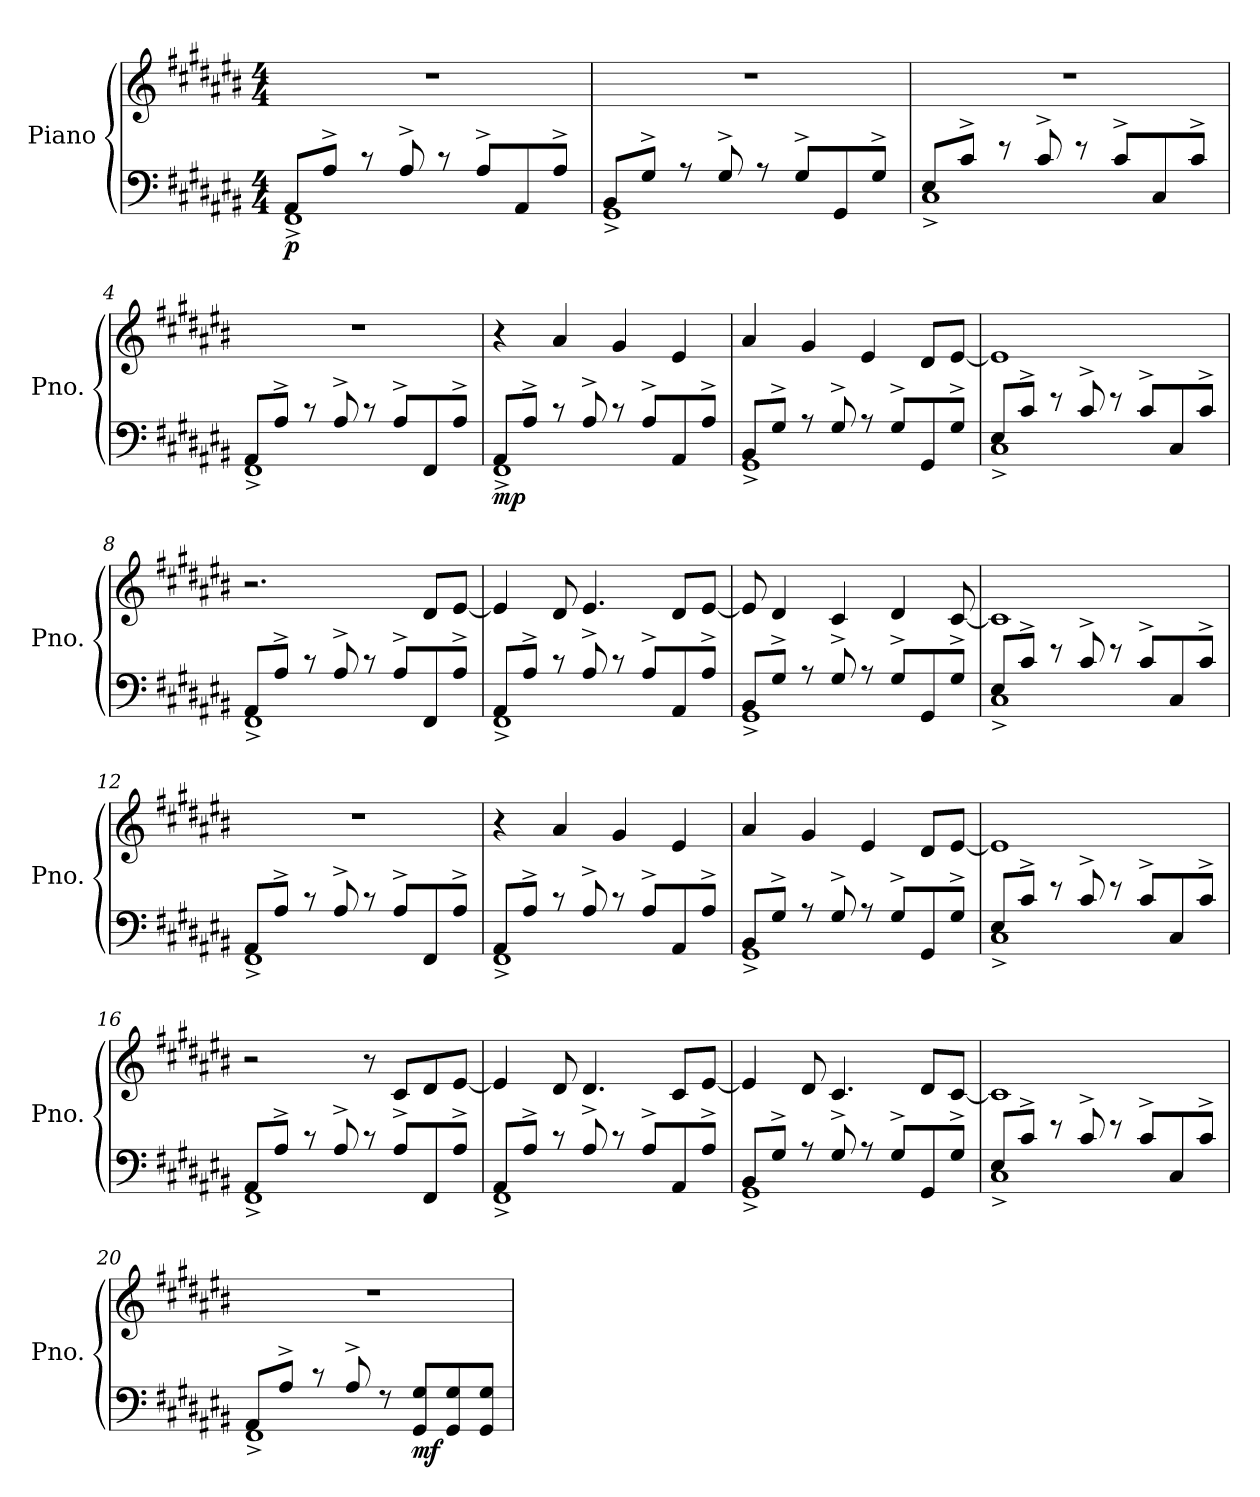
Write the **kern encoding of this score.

**kern	**kern	**dynam
*part1	*part1	*part1
*staff2	*staff1	*staff1/2
*I"Piano	*	*
*I'Pno.	*	*
*clefF4	*clefG2	*
*k[f#c#g#d#a#e#b#]	*k[f#c#g#d#a#e#b#]	*
*M4/4	*M4/4	*
*MM155	*MM155	*
=1	=1	=1
*^	*	*
!	!	!	!LO:DY:b=2
8AA#/L	1FF#^	1r	p
8A#^/J	.	.	.
8r	.	.	.
8A#^/	.	.	.
8r	.	.	.
8A#^/L	.	.	.
8AA#/	.	.	.
8A#^/J	.	.	.
=2	=2	=2	=2
8BB#/L	1GG#^	1r	.
8G#^/J	.	.	.
8r	.	.	.
8G#^/	.	.	.
8r	.	.	.
8G#^/L	.	.	.
8GG#/	.	.	.
8G#^/J	.	.	.
=3	=3	=3	=3
8E#/L	1C#^	1r	.
8c#^/J	.	.	.
8r	.	.	.
8c#^/	.	.	.
8r	.	.	.
8c#^/L	.	.	.
8C#/	.	.	.
8c#^/J	.	.	.
=4	=4	=4	=4
8AA#/L	1FF#^	1r	.
8A#^/J	.	.	.
8r	.	.	.
8A#^/	.	.	.
8r	.	.	.
8A#^/L	.	.	.
8FF#/	.	.	.
8A#^/J	.	.	.
=5	=5	=5	=5
!	!	!	!LO:DY:b=2
8AA#/L	1FF#^	4r	mp
8A#^/J	.	.	.
8r	.	4a#/	.
8A#^/	.	.	.
8r	.	4g#/	.
8A#^/L	.	.	.
8AA#/	.	4e#/	.
8A#^/J	.	.	.
!!LO:LB:g=z
=6	=6	=6	=6
8BB#/L	1GG#^	4a#/	.
8G#^/J	.	.	.
8r	.	4g#/	.
8G#^/	.	.	.
8r	.	4e#/	.
8G#^/L	.	.	.
8GG#/	.	8d#/L	.
8G#^/J	.	[8e#/J	.
=7	=7	=7	=7
8E#/L	1C#^	1e#]	.
8c#^/J	.	.	.
8r	.	.	.
8c#^/	.	.	.
8r	.	.	.
8c#^/L	.	.	.
8C#/	.	.	.
8c#^/J	.	.	.
=8	=8	=8	=8
8AA#/L	1FF#^	2.r	.
8A#^/J	.	.	.
8r	.	.	.
8A#^/	.	.	.
8r	.	.	.
8A#^/L	.	.	.
8FF#/	.	8d#/L	.
8A#^/J	.	[8e#/J	.
=9	=9	=9	=9
8AA#/L	1FF#^	4e#/]	.
8A#^/J	.	.	.
8r	.	8d#/	.
8A#^/	.	4.e#/	.
8r	.	.	.
8A#^/L	.	.	.
8AA#/	.	8d#/L	.
8A#^/J	.	[8e#/J	.
=10	=10	=10	=10
8BB#/L	1GG#^	8e#/]	.
8G#^/J	.	4d#/	.
8r	.	.	.
8G#^/	.	4c#/	.
8r	.	.	.
8G#^/L	.	4d#/	.
8GG#/	.	.	.
8G#^/J	.	[8c#/	.
!!LO:LB:g=z
=11	=11	=11	=11
8E#/L	1C#^	1c#]	.
8c#^/J	.	.	.
8r	.	.	.
8c#^/	.	.	.
8r	.	.	.
8c#^/L	.	.	.
8C#/	.	.	.
8c#^/J	.	.	.
=12	=12	=12	=12
8AA#/L	1FF#^	1r	.
8A#^/J	.	.	.
8r	.	.	.
8A#^/	.	.	.
8r	.	.	.
8A#^/L	.	.	.
8FF#/	.	.	.
8A#^/J	.	.	.
=13	=13	=13	=13
8AA#/L	1FF#^	4r	.
8A#^/J	.	.	.
8r	.	4a#/	.
8A#^/	.	.	.
8r	.	4g#/	.
8A#^/L	.	.	.
8AA#/	.	4e#/	.
8A#^/J	.	.	.
=14	=14	=14	=14
8BB#/L	1GG#^	4a#/	.
8G#^/J	.	.	.
8r	.	4g#/	.
8G#^/	.	.	.
8r	.	4e#/	.
8G#^/L	.	.	.
8GG#/	.	8d#/L	.
8G#^/J	.	[8e#/J	.
=15	=15	=15	=15
8E#/L	1C#^	1e#]	.
8c#^/J	.	.	.
8r	.	.	.
8c#^/	.	.	.
8r	.	.	.
8c#^/L	.	.	.
8C#/	.	.	.
8c#^/J	.	.	.
!!LO:LB:g=z
=16	=16	=16	=16
8AA#/L	1FF#^	2r	.
8A#^/J	.	.	.
8r	.	.	.
8A#^/	.	.	.
8r	.	8r	.
8A#^/L	.	8c#/L	.
8FF#/	.	8d#/	.
8A#^/J	.	[8e#/J	.
=17	=17	=17	=17
8AA#/L	1FF#^	4e#/]	.
8A#^/J	.	.	.
8r	.	8d#/	.
8A#^/	.	4.d#/	.
8r	.	.	.
8A#^/L	.	.	.
8AA#/	.	8c#/L	.
8A#^/J	.	[8e#/J	.
=18	=18	=18	=18
8BB#/L	1GG#^	4e#/]	.
8G#^/J	.	.	.
8r	.	8d#/	.
8G#^/	.	4.c#/	.
8r	.	.	.
8G#^/L	.	.	.
8GG#/	.	8d#/L	.
8G#^/J	.	[8c#/J	.
=19	=19	=19	=19
8E#/L	1C#^	1c#]	.
8c#^/J	.	.	.
8r	.	.	.
8c#^/	.	.	.
8r	.	.	.
8c#^/L	.	.	.
8C#/	.	.	.
8c#^/J	.	.	.
=20	=20	=20	=20
8AA#/L	1FF#^	1r	.
8A#^/J	.	.	.
8r	.	.	.
8A#^/	.	.	.
8r	.	.	.
!	!	!	!LO:DY:b=2
8GG#/ 8G#/L	.	.	mf
8GG#/ 8G#/	.	.	.
8GG#/ 8G#/J	.	.	.
*v	*v	*	*
=	=	=
*-	*-	*-
